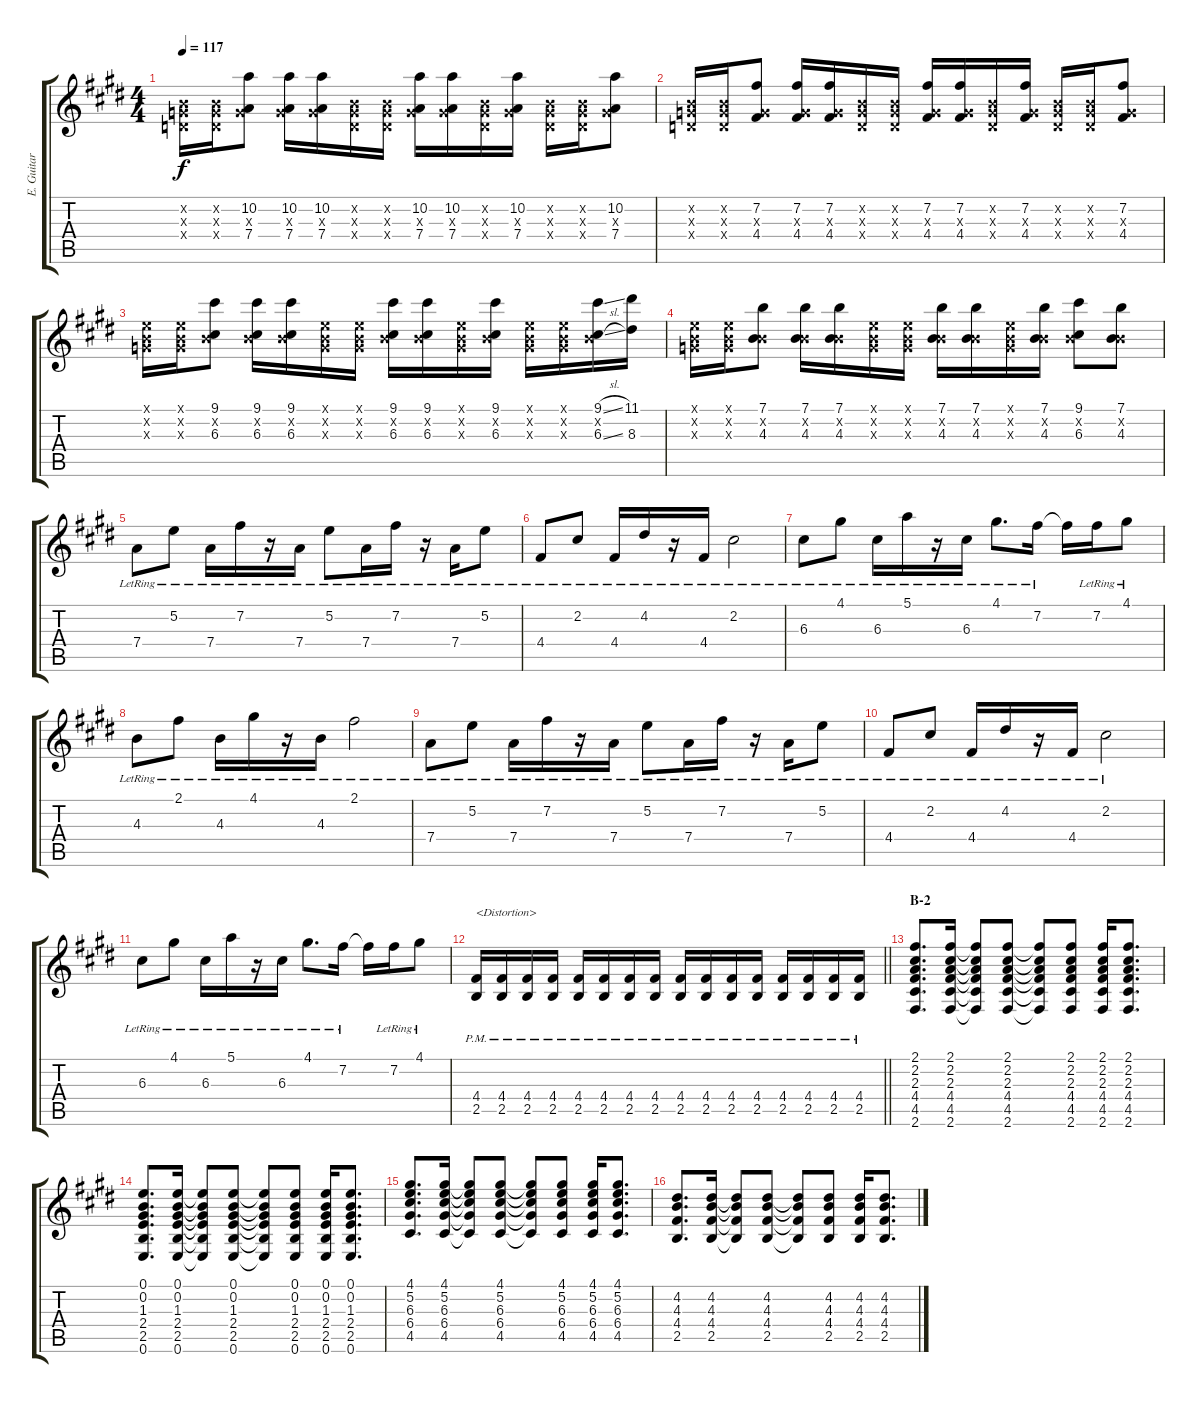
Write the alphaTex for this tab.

\track ("E. Guitar II" "E. Guitar ") {instrument electricguitarjazz}
\staff {score tabs}
\tuning (E4 B3 G3 D3 A2 E2) {hide}
\ts (4 4)
\tempo 117
\clef g2
\ks e
(0.2{x} 0.3{x} 0.4{x}).16{dy f} (0.2{x} 0.3{x} 0.4{x}).16 (10.2 0.3{x} 7.4).8 (10.2 0.3{x} 7.4).16 (10.2 0.3{x} 7.4).16 (0.2{x} 0.3{x} 0.4{x}).16 (0.2{x} 0.3{x} 0.4{x}).16 (10.2 0.3{x} 7.4).16 (10.2 0.3{x} 7.4).16 (0.2{x} 0.3{x} 0.4{x}).16 (10.2 0.3{x} 7.4).16 (0.2{x} 0.3{x} 0.4{x}).16 (0.2{x} 0.3{x} 0.4{x}).16 (10.2 0.3{x} 7.4).8 |
(0.2{x} 0.3{x} 0.4{x}).16 (0.2{x} 0.3{x} 0.4{x}).16 (7.2 0.3{x} 4.4).8 (7.2 0.3{x} 4.4).16 (7.2 0.3{x} 4.4).16 (0.2{x} 0.3{x} 0.4{x}).16 (0.2{x} 0.3{x} 0.4{x}).16 (7.2 0.3{x} 4.4).16 (7.2 0.3{x} 4.4).16 (0.2{x} 0.3{x} 0.4{x}).16 (7.2 0.3{x} 4.4).16 (0.2{x} 0.3{x} 0.4{x}).16 (0.2{x} 0.3{x} 0.4{x}).16 (7.2 0.3{x} 4.4).8 |
(0.1{x} 0.2{x} 0.3{x}).16 (0.1{x} 0.2{x} 0.3{x}).16 (9.1 0.2{x} 6.3).8 (9.1 0.2{x} 6.3).16 (9.1 0.2{x} 6.3).16 (0.1{x} 0.2{x} 0.3{x}).16 (0.1{x} 0.2{x} 0.3{x}).16 (9.1 0.2{x} 6.3).16 (9.1 0.2{x} 6.3).16 (0.1{x} 0.2{x} 0.3{x}).16 (9.1 0.2{x} 6.3).16 (0.1{x} 0.2{x} 0.3{x}).16 (0.1{x} 0.2{x} 0.3{x}).16 (9.1{sl} 0.2{x} 6.3{sl}).16 (11.1 8.3).16 |
(0.1{x} 0.2{x} 0.3{x}).16 (0.1{x} 0.2{x} 0.3{x}).16 (7.1 0.2{x} 4.3).8 (7.1 0.2{x} 4.3).16 (7.1 0.2{x} 4.3).16 (0.1{x} 0.2{x} 0.3{x}).16 (0.1{x} 0.2{x} 0.3{x}).16 (7.1 0.2{x} 4.3).16 (7.1 0.2{x} 4.3).16 (0.1{x} 0.2{x} 0.3{x}).16 (7.1 0.2{x} 4.3).16 (9.1 0.2{x} 6.3).8 (7.1 0.2{x} 4.3).8 |
7.4{lr}.8 5.2{lr}.8 7.4{lr}.16 7.2{lr}.16 r.16 7.4{lr}.16 5.2{lr}.8 7.4{lr}.16 7.2{lr}.16 r.16 7.4{lr}.16 5.2{lr}.8 |
4.4{lr}.8 2.2{lr}.8 4.4{lr}.16 4.2{lr}.16 r.16 4.4{lr}.16 2.2{lr}.2 |
6.3{lr}.8 4.1{lr}.8 6.3{lr}.16 5.1{lr}.16 r.16 6.3{lr}.16 4.1{lr}.8{d} 7.2{lr}.16 7.2{t}.16 7.2{lr}.16 4.1{lr}.8 |
4.3{lr}.8 2.1{lr}.8 4.3{lr}.16 4.1{lr}.16 r.16 4.3{lr}.16 2.1{lr}.2 |
7.4{lr}.8 5.2{lr}.8 7.4{lr}.16 7.2{lr}.16 r.16 7.4{lr}.16 5.2{lr}.8 7.4{lr}.16 7.2{lr}.16 r.16 7.4{lr}.16 5.2{lr}.8 |
4.4{lr}.8 2.2{lr}.8 4.4{lr}.16 4.2{lr}.16 r.16 4.4{lr}.16 2.2{lr}.2 |
6.3{lr}.8 4.1{lr}.8 6.3{lr}.16 5.1{lr}.16 r.16 6.3{lr}.16 4.1{lr}.8{d} 7.2{lr}.16 7.2{t}.16 7.2{lr}.16 4.1{lr}.8 |
\barLineRight lightlight
(4.4{pm} 2.5{pm}).16{txt "<Distortion>" instrument overdrivenguitar} (4.4{pm} 2.5{pm}).16 (4.4{pm} 2.5{pm}).16 (4.4{pm} 2.5{pm}).16 (4.4{pm} 2.5{pm}).16 (4.4{pm} 2.5{pm}).16 (4.4{pm} 2.5{pm}).16 (4.4{pm} 2.5{pm}).16 (4.4{pm} 2.5{pm}).16 (4.4{pm} 2.5{pm}).16 (4.4{pm} 2.5{pm}).16 (4.4{pm} 2.5{pm}).16 (4.4{pm} 2.5{pm}).16 (4.4{pm} 2.5{pm}).16 (4.4{pm} 2.5{pm}).16 (4.4{pm} 2.5{pm}).16 |
\section ("" "B-2")
(2.1 2.2 2.3 4.4 4.5 2.6).8{d} (2.1 2.2 2.3 4.4 4.5 2.6).16 (2.1{t} 2.2{t} 2.3{t} 4.4{t} 4.5{t} 2.6{t}).8 (2.1 2.2 2.3 4.4 4.5 2.6).8 (2.1{t} 2.2{t} 2.3{t} 4.4{t} 4.5{t} 2.6{t}).8 (2.1 2.2 2.3 4.4 4.5 2.6).8 (2.1 2.2 2.3 4.4 4.5 2.6).16 (2.1 2.2 2.3 4.4 4.5 2.6).8{d} |
(0.1 0.2 1.3 2.4 2.5 0.6).8{d} (0.1 0.2 1.3 2.4 2.5 0.6).16 (0.1{t} 0.2{t} 1.3{t} 2.4{t} 2.5{t} 0.6{t}).8 (0.1 0.2 1.3 2.4 2.5 0.6).8 (0.1{t} 0.2{t} 1.3{t} 2.4{t} 2.5{t} 0.6{t}).8 (0.1 0.2 1.3 2.4 2.5 0.6).8 (0.1 0.2 1.3 2.4 2.5 0.6).16 (0.1 0.2 1.3 2.4 2.5 0.6).8{d} |
(4.1 5.2 6.3 6.4 4.5).8{d} (4.1 5.2 6.3 6.4 4.5).16 (4.1{t} 5.2{t} 6.3{t} 6.4{t} 4.5{t}).8 (4.1 5.2 6.3 6.4 4.5).8 (4.1{t} 5.2{t} 6.3{t} 6.4{t} 4.5{t}).8 (4.1 5.2 6.3 6.4 4.5).8 (4.1 5.2 6.3 6.4 4.5).16 (4.1 5.2 6.3 6.4 4.5).8{d} |
(4.2 4.3 4.4 2.5).8{d} (4.2 4.3 4.4 2.5).16 (4.2{t} 4.3{t} 4.4{t} 2.5{t}).8 (4.2 4.3 4.4 2.5).8 (4.2{t} 4.3{t} 4.4{t} 2.5{t}).8 (4.2 4.3 4.4 2.5).8 (4.2 4.3 4.4 2.5).16 (4.2 4.3 4.4 2.5).8{d}
